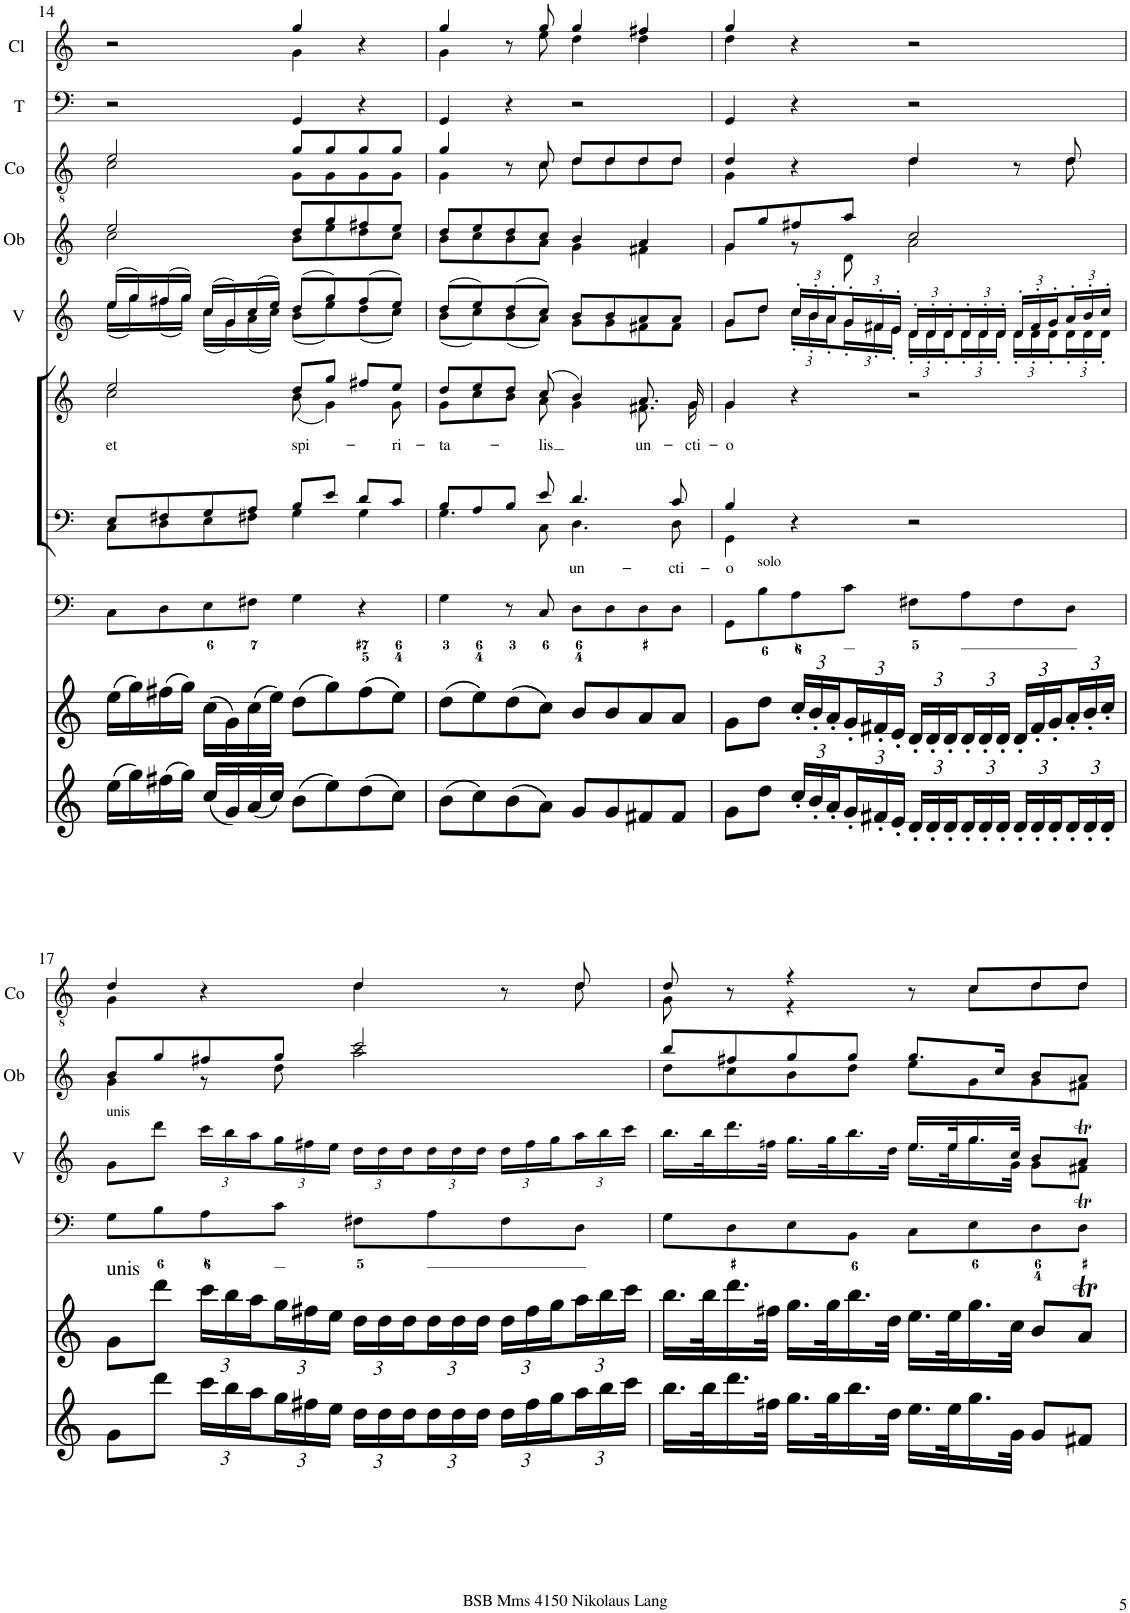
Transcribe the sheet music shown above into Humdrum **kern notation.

**kern	**kern	**kern	**kern	**text	**kern	**text	**kern	**kern	**kern	**kern	**kern
*part10	*part9	*part8	*part7	*part7	*part6	*part6	*part5	*part4	*part3	*part2	*part1
*staff10	*staff9	*staff8	*staff7	*staff7	*staff6	*staff6	*staff5	*staff4	*staff3	*staff2	*staff1
*I"Violin	*I"Violin	*I"Organo	*I"Voice	*	*I"Voice	*	*I"Violino 1mo,2do	*I"Oboi	*I"Corni in C	*I"Timpani	*I"Clarini in C
*I'Vln	*I'Vln	*	*	*	*	*	*I'V	*I'Ob	*I'Co	*I'T	*I'Cl
!!LO:PB:g=z
*clefG2	*clefG2	*clefF4	*clefF4	*	*clefG2	*	*clefG2	*clefG2	*clefGv2	*clefF4	*clefG2
*	*	*	*	*	*	*	*	*	*Trd7c12	*	*
*k[]	*k[]	*k[]	*k[]	*	*k[]	*	*k[]	*k[]	*k[]	*k[]	*k[]
*M4/4	*M4/4	*M4/4	*M4/4	*	*M4/4	*	*M4/4	*M4/4	*M4/4	*M4/4	*M4/4
*met(c)	*met(c)	*met(c)	*met(c)	*	*met(c)	*	*met(c)	*met(c)	*met(c)	*met(c)	*met(c)
=14	=14	=14	=14	=14	=14	=14	=14	=14	=14	=14	=14
*	*	*	*^	*	*^	*	*	*	*	*	*
!	!	!	!	!	!	!	!	!LO:LY:b	!	!	!	!	!
*	*	*	*	*	*	*	*	*	*^	*^	*^	*	*^
(16ee\LL	(16ee\LL	8C\L	8E/L	8C\L	.	2ee/	2cc\	et	(16ee/LL	(16ee\LL	2ee/	2cc\	2e/	2c\	2r	2r	2ryy
16gg\)	16gg\)	.	.	.	.	.	.	.	16gg/)	16gg\)	.	.	.	.	.	.	.
(16ff#X\	(16ff#X\	8D\	8F#X/	8D\	.	.	.	.	(16ff#X/	(16ff#\	.	.	.	.	.	.	.
16gg\JJ)	16gg\JJ)	.	.	.	.	.	.	.	16gg/JJ)	16gg\JJ)	.	.	.	.	.	.	.
(16cc/LL	(16cc\LL	8E\	8G/	8E\	.	.	.	.	(16cc/LL	(16cc\LL	.	.	.	.	.	.	.
16g/)	16g\)	.	.	.	.	.	.	.	16g/)	16g\)	.	.	.	.	.	.	.
(16a/	(16cc\	8F#X\J	8A/J	8F#X\J	.	.	.	.	(16cc/	(16a\	.	.	.	.	.	.	.
16cc/JJ)	16ee\JJ)	.	.	.	.	.	.	.	16ee/JJ)	16cc\JJ)	.	.	.	.	.	.	.
!	!	!	!	!	!	!	!	!LO:LY:b	!	!	!	!	!	!	!	!	!
(8b\L	(8dd\L	4G\	8B/L	4G\	.	8dd/L	(8b\	spi-	(8dd/L	(8b\L	8dd/L	8b\L	8g/L	8G\L	4GG/	4gg/	4g\
8ee\)	8gg\)	.	8e/J	.	.	8gg/J	4g\)	.	8gg/)	8ee\)	8gg/	8ee\	8g/	8G\	.	.	.
(8dd\	(8ff#\	4r	8d/L	4G\	.	8ff#X/L	.	.	(8ff#/	(8dd\	8ff#X/	8dd\	8g/	8G\	4r	4r	4ryy
!	!	!	!	!	!	!	!	!LO:LY:b	!	!	!	!	!	!	!	!	!
8cc\J)	8ee\J)	.	8c/J	.	.	8ee/J	8g\	-ri-	8ee/J)	8cc\J)	8ee/J	8cc\J	8g/J	8G\J	.	.	.
=15	=15	=15	=15	=15	=15	=15	=15	=15	=15	=15	=15	=15	=15	=15	=15	=15	=15
!	!	!	!	!	!	!	!	!LO:LY:b	!	!	!	!	!	!	!	!	!
(8b\L	(8dd\L	4G\	8B/L	4.G\	.	8dd/L	8g\L	-ta-	(8dd/L	(8b\L	8dd/L	8b\L	4g/	4G\	4GG/	4gg/	4g\
8cc\)	8ee\)	.	8A/	.	.	8ee/	8cc\	.	8ee/)	8cc\)	8ee/	8cc\	.	.	.	.	.
(8b\	(8dd\	8r	8B/J	.	.	8dd/J	8b\J	.	(8dd/	(8b\	8dd/	8b\	8r	8ryy	4r	8r	8ryy
!	!	!	!	!	!	!	!	!LO:LY:b	!	!	!	!	!	!	!	!	!
8a\J)	8cc\J)	8C/	8e/	8C\	.	(8cc/	8a\	-lis	8cc/J)	8a\J)	8cc/J	8a\J	8c/	8c\	.	8gg/	8ee\
!	!	!	!	!	!LO:LY:b	!	!	!	!	!	!	!	!	!	!	!	!
8g/L	8b/L	8D\L	4.d/	4.D\	un-	4b/)	4g\	.	8b/L	8g\L	4b/	4g\	8d/L	8d\L	2r	4gg/	4dd\
8g/	8b/	8D\	.	.	.	.	.	.	8b/	8g\	.	.	8d/	8d\	.	.	.
!	!	!	!	!	!	!	!	!LO:LY:b	!	!	!	!	!	!	!	!	!
8f#X/	8a/	8D\	.	.	.	8.a/	8.f#X\	un-	8a/	8f#X\	4a/	4f#X\	8d/	8d\	.	4ff#X/	4dd\
!	!	!	!	!	!LO:LY:b	!	!	!	!	!	!	!	!	!	!	!	!
8f#/J	8a/J	8D\J	8c/	8D\	-cti-	.	.	.	8a/J	8f#\J	.	.	8d/J	8d\J	.	.	.
!	!	!	!	!	!	!	!	!LO:LY:b	!	!	!	!	!	!	!	!	!
.	.	.	.	.	.	16g/	16g\	-cti-	.	.	.	.	.	.	.	.	.
=16	=16	=16	=16	=16	=16	=16	=16	=16	=16	=16	=16	=16	=16	=16	=16	=16	=16
!	!	!	!	!	!LO:LY:b	!	!	!LO:LY:b	!	!	!	!	!	!	!	!	!
8g\L	8g\L	8GG\L	4B/	4GG\	-o	4g/	4g\	-o	8g/L	8g\L	8g/L	4g\	4d/	4G\	4GG/	4gg/	4dd\
!	!	!LO:TX:a:t=solo	!	!	!	!	!	!	!	!	!	!	!	!	!	!	!
8dd\J	8dd\J	8B\	.	.	.	.	.	.	8dd/J	8dd\J	8gg/	.	.	.	.	.	.
*Xbrackettup	*Xbrackettup	*	*	*	*	*	*	*	*Xbrackettup	*	*	*	*	*	*	*	*
24cc'/LL	24cc'/LL	8A\	4r	2.ryy	.	4r	2.ryy	.	24cc'/LL	24cc'\LL	8ff#X/	8r	4r	4ryy	4r	4r	2.ryy
24b'/	24b'/	.	.	.	.	.	.	.	24b'/	24b'\	.	.	.	.	.	.	.
24a'/	24a'/	.	.	.	.	.	.	.	24a'/	24a'\	.	.	.	.	.	.	.
24g'/	24g'/	8c\J	.	.	.	.	.	.	24g'/	24g'\	8aa/J	8d\	.	.	.	.	.
24f#X'/	24f#X'/	.	.	.	.	.	.	.	24f#X'/	24f#'\	.	.	.	.	.	.	.
24e'/JJ	24e'/JJ	.	.	.	.	.	.	.	24e'/JJ	24e'\JJ	.	.	.	.	.	.	.
24d'/LL	24d'/LL	8F#X\L	2r	.	.	2r	.	.	24d'/LL	24d'\LL	2cc/	2a\	4d/	4d\	2r	2r	.
24d'/	24d'/	.	.	.	.	.	.	.	24d'/	24d'\	.	.	.	.	.	.	.
24d'/	24d'/	.	.	.	.	.	.	.	24d'/	24d'\	.	.	.	.	.	.	.
24d'/	24d'/	8A\	.	.	.	.	.	.	24d'/	24d'\	.	.	.	.	.	.	.
24d'/	24d'/	.	.	.	.	.	.	.	24d'/	24d'\	.	.	.	.	.	.	.
24d'/JJ	24d'/JJ	.	.	.	.	.	.	.	24d'/JJ	24d'\JJ	.	.	.	.	.	.	.
24d'/LL	24d'/LL	8F#\	.	.	.	.	.	.	24d'/LL	24d'\LL	.	.	8r	8ryy	.	.	.
24d'/	24f#'/	.	.	.	.	.	.	.	24f#'/	24d'\	.	.	.	.	.	.	.
24d'/	24g'/	.	.	.	.	.	.	.	24g'/	24d'\	.	.	.	.	.	.	.
24d'/	24a'/	8D\J	.	.	.	.	.	.	24a'/	24d'\	.	.	8d/	8d\	.	.	.
24d'/	24b'/	.	.	.	.	.	.	.	24b'/	24d'\	.	.	.	.	.	.	.
24d'/JJ	24cc'/JJ	.	.	.	.	.	.	.	24cc'/JJ	24d'\JJ	.	.	.	.	.	.	.
*	*	*	*v	*v	*	*	*	*	*	*	*	*	*	*	*	*v	*v
*	*	*	*	*	*v	*v	*	*	*	*	*	*	*	*	*
!!LO:LB:g=z
=17	=17	=17	=17	=17	=17	=17	=17	=17	=17	=17	=17	=17	=17	=17
!	!	!	!	!	!	!	!LO:TX:a:t=unis	!	!	!	!	!	!	!
!	!LO:TX:a:t=unis	!	!	!	!	!	!	!	!	!	!	!	!	!
*	*	*	*	*	*	*	*v	*v	*	*	*	*	*	*
8g\L	8g\L	8G\L	1r	.	1r	.	8g\L	8b/L	4g\	4d/	4G\	1r	1r
8ddd\J	8ddd\J	8B\	.	.	.	.	8ddd\J	8gg/	.	.	.	.	.
24ccc\LL	24ccc\LL	8A\	.	.	.	.	24ccc\LL	8ff#X/	8r	4r	4ryy	.	.
24bb\	24bb\	.	.	.	.	.	24bb\	.	.	.	.	.	.
24aa\	24aa\	.	.	.	.	.	24aa\	.	.	.	.	.	.
24gg\	24gg\	8c\J	.	.	.	.	24gg\	8gg/J	8dd\	.	.	.	.
24ff#X\	24ff#X\	.	.	.	.	.	24ff#X\	.	.	.	.	.	.
24ee\JJ	24ee\JJ	.	.	.	.	.	24ee\JJ	.	.	.	.	.	.
24dd\LL	24dd\LL	8F#X\L	.	.	.	.	24dd\LL	2ccc/	2aa\	4d/	4d\	.	.
24dd\	24dd\	.	.	.	.	.	24dd\	.	.	.	.	.	.
24dd\	24dd\	.	.	.	.	.	24dd\	.	.	.	.	.	.
24dd\	24dd\	8A\	.	.	.	.	24dd\	.	.	.	.	.	.
24dd\	24dd\	.	.	.	.	.	24dd\	.	.	.	.	.	.
24dd\JJ	24dd\JJ	.	.	.	.	.	24dd\JJ	.	.	.	.	.	.
24dd\LL	24dd\LL	8F#\	.	.	.	.	24dd\LL	.	.	8r	8ryy	.	.
24ff#\	24ff#\	.	.	.	.	.	24ff#\	.	.	.	.	.	.
24gg\	24gg\	.	.	.	.	.	24gg\	.	.	.	.	.	.
24aa\	24aa\	8D\J	.	.	.	.	24aa\	.	.	8d/	8d\	.	.
24bb\	24bb\	.	.	.	.	.	24bb\	.	.	.	.	.	.
24ccc\JJ	24ccc\JJ	.	.	.	.	.	24ccc\JJ	.	.	.	.	.	.
=18	=18	=18	=18	=18	=18	=18	=18	=18	=18	=18	=18	=18	=18
*	*	*	*	*	*	*	*^	*	*	*	*	*	*
16.bb\LL	16.bb\LL	8G\L	1r	.	1r	.	16.bb\LL	2ryy	8bb/L	8dd\L	8d/	8G\	1r	1r
32bb\K	32bb\K	.	.	.	.	.	32bb\K	.	.	.	.	.	.	.
16.ddd\	16.ddd\	8D\	.	.	.	.	16.ddd\	.	8ff#X/	8cc\	8r	8ryy	.	.
32ff#X\JJk	32ff#X\JJk	.	.	.	.	.	32ff#X\JJk	.	.	.	.	.	.	.
16.gg\LL	16.gg\LL	8E\	.	.	.	.	16.gg\LL	.	8gg/	8b\	4r	4r	.	.
32gg\K	32gg\K	.	.	.	.	.	32gg\K	.	.	.	.	.	.	.
16.bb\	16.bb\	8BB\J	.	.	.	.	16.bb\	.	8gg/J	8dd\J	.	.	.	.
32dd\JJk	32dd\JJk	.	.	.	.	.	32dd\JJk	.	.	.	.	.	.	.
16.ee\LL	16.ee\LL	8C\L	.	.	.	.	16.ee/LL	16.ee\LL	8.gg/L	8ee\L	8r	8ryy	.	.
32ee\K	32ee\K	.	.	.	.	.	32ee/K	32ee\K	.	.	.	.	.	.
16.gg\	16.gg\	8E\	.	.	.	.	16.gg/	16.gg\	.	8g\	8c/L	8c\L	.	.
.	.	.	.	.	.	.	.	.	16cc/Jk	.	.	.	.	.
32g\JJk	32cc\JJk	.	.	.	.	.	32cc/JJk	32g\JJk	.	.	.	.	.	.
8g/L	8b/L	8D\	.	.	.	.	8b/L	8g\L	8b/L	8g\	8d/	8d\	.	.
8f#X/J	8aT/J	8D\J	.	.	.	.	8aT/J	8f#Xt\J	8a/J	8f#X\J	8d/J	8d\J	.	.
*	*	*	*	*	*	*	*v	*v	*	*	*v	*v	*	*
*	*	*	*	*	*	*	*	*v	*v	*	*	*
=	=	=	=	=	=	=	=	=	=	=	=
*-	*-	*-	*-	*-	*-	*-	*-	*-	*-	*-	*-
